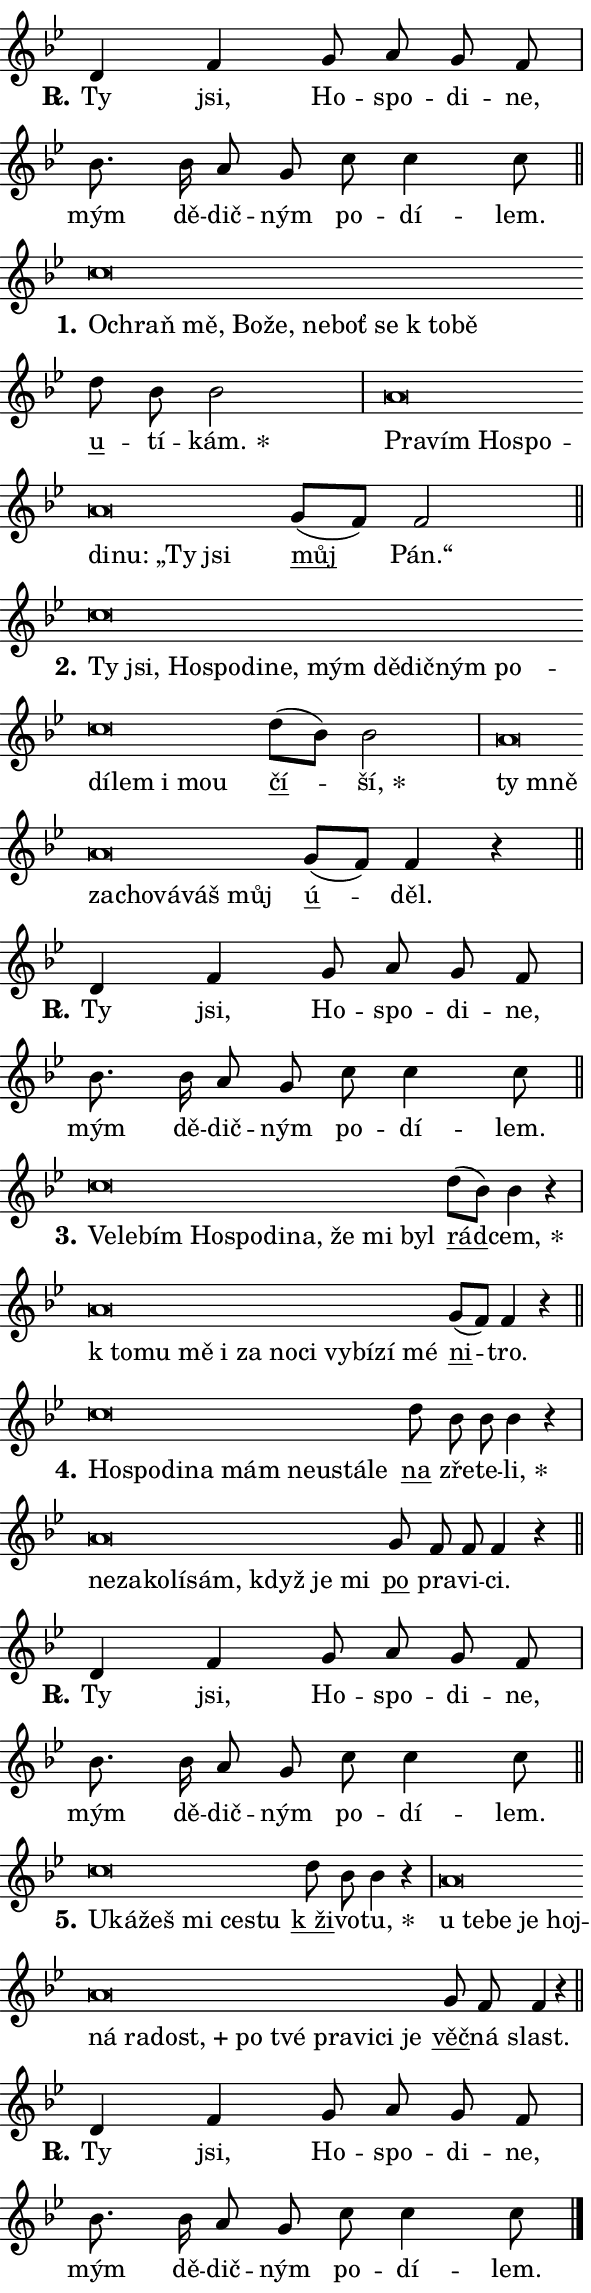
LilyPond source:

\version "2.24.0"
\header { tagline = "" }
\paper {
  indent = 0\cm
  top-margin = 0\cm
  right-margin = 0.13\cm % to fit lyric hyphens
  bottom-margin = 0\cm
  left-margin = 0\cm
  paper-width = 10\cm
  page-breaking = #ly:one-page-breaking
  system-system-spacing.basic-distance = #11
  score-system-spacing.basic-distance = #11
  ragged-last = ##f
}


%% Author: Thomas Morley
%% https://lists.gnu.org/archive/html/lilypond-user/2020-05/msg00002.html
#(define (line-position grob)
"Returns position of @var[grob} in current system:
   @code{'start}, if at first time-step
   @code{'end}, if at last time-step
   @code{'middle} otherwise
"
  (let* ((col (ly:item-get-column grob))
         (ln (ly:grob-object col 'left-neighbor))
         (rn (ly:grob-object col 'right-neighbor))
         (col-to-check-left (if (ly:grob? ln) ln col))
         (col-to-check-right (if (ly:grob? rn) rn col))
         (break-dir-left
           (and
             (ly:grob-property col-to-check-left 'non-musical #f)
             (ly:item-break-dir col-to-check-left)))
         (break-dir-right
           (and
             (ly:grob-property col-to-check-right 'non-musical #f)
             (ly:item-break-dir col-to-check-right))))
        (cond ((eqv? 1 break-dir-left) 'start)
              ((eqv? -1 break-dir-right) 'end)
              (else 'middle))))

#(define (tranparent-at-line-position vctor)
  (lambda (grob)
  "Relying on @code{line-position} select the relevant enry from @var{vctor}.
Used to determine transparency,"
    (case (line-position grob)
      ((end) (not (vector-ref vctor 0)))
      ((middle) (not (vector-ref vctor 1)))
      ((start) (not (vector-ref vctor 2))))))

noteHeadBreakVisibility =
#(define-music-function (break-visibility)(vector?)
"Makes @code{NoteHead}s transparent relying on @var{break-visibility}"
#{
  \override NoteHead.transparent =
    #(tranparent-at-line-position break-visibility)
#})

#(define delete-ledgers-for-transparent-note-heads
  (lambda (grob)
    "Reads whether a @code{NoteHead} is transparent.
If so this @code{NoteHead} is removed from @code{'note-heads} from
@var{grob}, which is supposed to be @code{LedgerLineSpanner}.
As a result ledgers are not printed for this @code{NoteHead}"
    (let* ((nhds-array (ly:grob-object grob 'note-heads))
           (nhds-list
             (if (ly:grob-array? nhds-array)
                 (ly:grob-array->list nhds-array)
                 '()))
           ;; Relies on the transparent-property being done before
           ;; Staff.LedgerLineSpanner.after-line-breaking is executed.
           ;; This is fragile ...
           (to-keep
             (remove
               (lambda (nhd)
                 (ly:grob-property nhd 'transparent #f))
               nhds-list)))
      ;; TODO find a better method to iterate over grob-arrays, similiar
      ;; to filter/remove etc for lists
      ;; For now rebuilt from scratch
      (set! (ly:grob-object grob 'note-heads)  '())
      (for-each
        (lambda (nhd)
          (ly:pointer-group-interface::add-grob grob 'note-heads nhd))
        to-keep))))

squashNotes = {
  \override NoteHead.X-extent = #'(-0.2 . 0.2)
  \override NoteHead.Y-extent = #'(-0.75 . 0)
  \override NoteHead.stencil =
    #(lambda (grob)
       (let ((pos (ly:grob-property grob 'staff-position)))
         (begin
           (if (< pos -7) (display "ERROR: Lower brevis then expected\n") (display ""))
           (if (<= pos -6) ly:text-interface::print ly:note-head::print))))
}
unSquashNotes = {
  \revert NoteHead.X-extent
  \revert NoteHead.Y-extent
  \revert NoteHead.stencil
}

hideNotes = \noteHeadBreakVisibility #begin-of-line-visible
unHideNotes = \noteHeadBreakVisibility #all-visible

% work-around for resetting accidentals
% https://lilypond.org/doc/v2.23/Documentation/notation/displaying-rhythms#unmetered-music
cadenzaMeasure = {
  \cadenzaOff
  \partial 1024 s1024
  \cadenzaOn
}

#(define-markup-command (accent layout props text) (markup?)
  "Underline accented syllable"
  (interpret-markup layout props
    #{\markup \override #'(offset . 4.3) \underline { #text }#}))

responsum = \markup \concat {
  "R" \hspace #-1.05 \path #0.1 #'((moveto 0 0.07) (lineto 0.9 0.8)) \hspace #0.05 "."
}

spaceSize = #0.6828661417322834 % exact space size for TeX Gyre Schola

\layout {
  \context {
    \Staff
    \remove "Time_signature_engraver"
    \override LedgerLineSpanner.after-line-breaking = #delete-ledgers-for-transparent-note-heads
  }
  \context {
    \Lyrics {
      \override LyricSpace.minimum-distance = \spaceSize
      \override LyricText.font-name = #"TeX Gyre Schola"
      \override LyricText.font-size = 1
      \override StanzaNumber.font-name = #"TeX Gyre Schola Bold"
      \override StanzaNumber.font-size = 1
    }
  }
  \context {
    \Score 
    \override NoteHead.text =
      #(lambda (grob) 
        (let ((pos (ly:grob-property grob 'staff-position)))
          #{\markup {
            \combine
              \halign #-0.55 \raise #(if (= pos -6) 0 0.5) \override #'(thickness . 2) \draw-line #'(3.2 . 0)
              \musicglyph "noteheads.sM1"
          }#}))
  }
}

% magnetic-lyrics.ily
%
%   written by
%     Jean Abou Samra <jean@abou-samra.fr>
%     Werner Lemberg <wl@gnu.org>
%
%   adapted by
%     Jiri Hon <jiri.hon@gmail.com>
%
% Version 2022-Apr-15

% https://www.mail-archive.com/lilypond-user@gnu.org/msg149350.html

#(define (Left_hyphen_pointer_engraver context)
   "Collect syllable-hyphen-syllable occurrences in lyrics and store
them in properties.  This engraver only looks to the left.  For
example, if the lyrics input is @code{foo -- bar}, it does the
following.

@itemize @bullet
@item
Set the @code{text} property of the @code{LyricHyphen} grob between
@q{foo} and @q{bar} to @code{foo}.

@item
Set the @code{left-hyphen} property of the @code{LyricText} grob with
text @q{foo} to the @code{LyricHyphen} grob between @q{foo} and
@q{bar}.
@end itemize

Use this auxiliary engraver in combination with the
@code{lyric-@/text::@/apply-@/magnetic-@/offset!} hook."
   (let ((hyphen #f)
         (text #f))
     (make-engraver
      (acknowledgers
       ((lyric-syllable-interface engraver grob source-engraver)
        (set! text grob)))
      (end-acknowledgers
       ((lyric-hyphen-interface engraver grob source-engraver)
        ;(when (not (grob::has-interface grob 'lyric-space-interface))
          (set! hyphen grob)));)
      ((stop-translation-timestep engraver)
       (when (and text hyphen)
         (ly:grob-set-object! text 'left-hyphen hyphen))
       (set! text #f)
       (set! hyphen #f)))))

#(define (lyric-text::apply-magnetic-offset! grob)
   "If the space between two syllables is less than the value in
property @code{LyricText@/.details@/.squash-threshold}, move the right
syllable to the left so that it gets concatenated with the left
syllable.

Use this function as a hook for
@code{LyricText@/.after-@/line-@/breaking} if the
@code{Left_@/hyphen_@/pointer_@/engraver} is active."
   (let ((hyphen (ly:grob-object grob 'left-hyphen #f)))
     (when hyphen
       (let ((left-text (ly:spanner-bound hyphen LEFT)))
         (when (grob::has-interface left-text 'lyric-syllable-interface)
           (let* ((common (ly:grob-common-refpoint grob left-text X))
                  (this-x-ext (ly:grob-extent grob common X))
                  (left-x-ext
                   (begin
                     ;; Trigger magnetism for left-text.
                     (ly:grob-property left-text 'after-line-breaking)
                     (ly:grob-extent left-text common X)))
                  ;; `delta` is the gap width between two syllables.
                  (delta (- (interval-start this-x-ext)
                            (interval-end left-x-ext)))
                  (details (ly:grob-property grob 'details))
                  (threshold (assoc-get 'squash-threshold details 0.2)))
             (when (< delta threshold)
               (let* (;; We have to manipulate the input text so that
                      ;; ligatures crossing syllable boundaries are not
                      ;; disabled.  For languages based on the Latin
                      ;; script this is essentially a beautification.
                      ;; However, for non-Western scripts it can be a
                      ;; necessity.
                      (lt (ly:grob-property left-text 'text))
                      (rt (ly:grob-property grob 'text))
                      (is-space (grob::has-interface hyphen 'lyric-space-interface))
                      (space (if is-space " " ""))
                      (extra-delta (if is-space spaceSize 0))
                      ;; Append new syllable.
                      (ltrt-space (if (and (string? lt) (string? rt))
                                (string-append lt space rt)
                                (make-concat-markup (list lt space rt))))
                      ;; Right-align `ltrt` to the right side.
                      (ltrt-space-markup (grob-interpret-markup
                               grob
                               (make-translate-markup
                                (cons (interval-length this-x-ext) 0)
                                (make-right-align-markup ltrt-space)))))
                 (begin
                   ;; Don't print `left-text`.
                   (ly:grob-set-property! left-text 'stencil #f)
                   ;; Set text and stencil (which holds all collected
                   ;; syllables so far) and shift it to the left.
                   (ly:grob-set-property! grob 'text ltrt-space)
                   (ly:grob-set-property! grob 'stencil ltrt-space-markup)
                   (ly:grob-translate-axis! grob (- (- delta extra-delta)) X))))))))))


#(define (lyric-hyphen::displace-bounds-first grob)
   ;; Make very sure this callback isn't triggered too early.
   (let ((left (ly:spanner-bound grob LEFT))
         (right (ly:spanner-bound grob RIGHT)))
     (ly:grob-property left 'after-line-breaking)
     (ly:grob-property right 'after-line-breaking)
     (ly:lyric-hyphen::print grob)))

squashThreshold = #0.4

\layout {
  \context {
    \Lyrics
    \consists #Left_hyphen_pointer_engraver
    \override LyricText.after-line-breaking =
      #lyric-text::apply-magnetic-offset!
    \override LyricHyphen.stencil = #lyric-hyphen::displace-bounds-first
    \override LyricText.details.squash-threshold = \squashThreshold
    \override LyricHyphen.minimum-distance = 0
    \override LyricHyphen.minimum-length = \squashThreshold
  }
}

squashText = \override LyricText.details.squash-threshold = 9999
unSquashText = \override LyricText.details.squash-threshold = \squashThreshold

leftText = \override LyricText.self-alignment-X = #LEFT
unLeftText = \revert LyricText.self-alignment-X

starOffset = #(lambda (grob) 
                (let ((x_offset (ly:self-alignment-interface::aligned-on-x-parent grob)))
                  (if (= x_offset 0) 0 (+ x_offset 1.2))))

star = #(define-music-function (syllable)(string?)
"Append star separator at the end of a syllable"
#{
  \once \override LyricText.X-offset = #starOffset
  \lyricmode { \markup {
    #syllable
    \override #'((font-name . "TeX Gyre Schola Bold")) \hspace #0.2 \lower #0.65 \larger "*"
  } }
#})

starAccent = #(define-music-function (syllable)(string?)
"Append star separator at the end of a syllable and make accent"
#{
  \once \override LyricText.X-offset = #starOffset
  \lyricmode { \markup {
    \accent #syllable
    \override #'((font-name . "TeX Gyre Schola Bold")) \hspace #0.2 \lower #0.65 \larger "*"
  } }
#})

breath = #(define-music-function (syllable)(string?)
"Append breathing indicator at the end of a syllable"
#{
  \lyricmode { \markup { #syllable "+" } }
#})

optionalBreath = #(define-music-function (syllable)(string?)
"Append optional breathing indicator at the end of a syllable"
#{
  \lyricmode { \markup { #syllable "(+)" } }
#})


\score {
    <<
        \new Voice = "melody" { \cadenzaOn \key bes \major \relative { d'4 f g8 a g f \cadenzaMeasure \bar "|" bes8. bes16 a8 g \bar "" c c4 c8 \cadenzaMeasure \bar "||" \break } }
        \new Lyrics \lyricsto "melody" { \lyricmode { \set stanza = \responsum
Ty jsi, Ho -- spo -- di -- ne, mým dě -- dič -- ným po -- dí -- lem. } }
    >>
    \layout {}
}

\score {
    <<
        \new Voice = "melody" { \cadenzaOn \key bes \major \relative { \squashNotes c''\breve*1/16 \hideNotes \breve*1/16 \bar "" \breve*1/16 \bar "" \breve*1/16 \bar "" \breve*1/16 \bar "" \breve*1/16 \bar "" \breve*1/16 \bar "" \breve*1/16 \bar "" \breve*1/16 \breve*1/16 \bar "" \unHideNotes \unSquashNotes \bar "" d8 bes bes2 \cadenzaMeasure \bar "|" \squashNotes a\breve*1/16 \hideNotes \breve*1/16 \bar "" \breve*1/16 \bar "" \breve*1/16 \bar "" \breve*1/16 \bar "" \breve*1/16 \bar "" \breve*1/16 \breve*1/16 \bar "" \unHideNotes \unSquashNotes \bar "" g8[( f)] f2 \cadenzaMeasure \bar "||" \break } }
        \new Lyrics \lyricsto "melody" { \lyricmode { \set stanza = "1."
\leftText O -- \squashText chraň mě, Bo -- že, ne -- boť se "k to" -- bě \unLeftText \unSquashText \markup \accent u -- tí -- \star kám. \leftText Pra -- \squashText vím Ho -- spo -- di -- nu: „Ty jsi \unLeftText \unSquashText \markup \accent můj Pán.“ } }
    >>
    \layout {}
}

\score {
    <<
        \new Voice = "melody" { \cadenzaOn \key bes \major \relative { \squashNotes c''\breve*1/16 \hideNotes \breve*1/16 \bar "" \breve*1/16 \bar "" \breve*1/16 \bar "" \breve*1/16 \bar "" \breve*1/16 \bar "" \breve*1/16 \bar "" \breve*1/16 \bar "" \breve*1/16 \bar "" \breve*1/16 \bar "" \breve*1/16 \bar "" \breve*1/16 \bar "" \breve*1/16 \bar "" \breve*1/16 \breve*1/16 \bar "" \unHideNotes \unSquashNotes \bar "" d8[( bes)] bes2 \cadenzaMeasure \bar "|" \squashNotes a\breve*1/16 \hideNotes \breve*1/16 \bar "" \breve*1/16 \bar "" \breve*1/16 \bar "" \breve*1/16 \bar "" \breve*1/16 \breve*1/16 \bar "" \unHideNotes \unSquashNotes \bar "" g8[( f)] f4 r \cadenzaMeasure \bar "||" \break } }
        \new Lyrics \lyricsto "melody" { \lyricmode { \set stanza = "2."
\leftText Ty \squashText jsi, Ho -- spo -- di -- ne, mým dě -- dič -- ným po -- dí -- lem i mou \unLeftText \unSquashText \markup \accent čí -- \star ší, \leftText ty \squashText mně za -- cho -- vá -- váš můj \unLeftText \unSquashText \markup \accent ú -- děl. } }
    >>
    \layout {}
}

\score {
    <<
        \new Voice = "melody" { \cadenzaOn \key bes \major \relative { d'4 f g8 a g f \cadenzaMeasure \bar "|" bes8. bes16 a8 g \bar "" c c4 c8 \cadenzaMeasure \bar "||" \break } }
        \new Lyrics \lyricsto "melody" { \lyricmode { \set stanza = \responsum
Ty jsi, Ho -- spo -- di -- ne, mým dě -- dič -- ným po -- dí -- lem. } }
    >>
    \layout {}
}

\score {
    <<
        \new Voice = "melody" { \cadenzaOn \key bes \major \relative { \squashNotes c''\breve*1/16 \hideNotes \breve*1/16 \bar "" \breve*1/16 \bar "" \breve*1/16 \bar "" \breve*1/16 \bar "" \breve*1/16 \bar "" \breve*1/16 \bar "" \breve*1/16 \bar "" \breve*1/16 \breve*1/16 \bar "" \unHideNotes \unSquashNotes \bar "" d8[( bes)] bes4 r \cadenzaMeasure \bar "|" \squashNotes a\breve*1/16 \hideNotes \breve*1/16 \bar "" \breve*1/16 \bar "" \breve*1/16 \bar "" \breve*1/16 \bar "" \breve*1/16 \bar "" \breve*1/16 \bar "" \breve*1/16 \bar "" \breve*1/16 \bar "" \breve*1/16 \breve*1/16 \bar "" \unHideNotes \unSquashNotes \bar "" g8[( f)] f4 r \cadenzaMeasure \bar "||" \break } }
        \new Lyrics \lyricsto "melody" { \lyricmode { \set stanza = "3."
\leftText Ve -- \squashText le -- bím Ho -- spo -- di -- na, že mi byl \unLeftText \unSquashText \markup \accent rád -- \star cem, \leftText "k to" -- \squashText mu mě i za no -- ci vy -- bí -- zí mé \unLeftText \unSquashText \markup \accent ni -- tro. } }
    >>
    \layout {}
}

\score {
    <<
        \new Voice = "melody" { \cadenzaOn \key bes \major \relative { \squashNotes c''\breve*1/16 \hideNotes \breve*1/16 \bar "" \breve*1/16 \bar "" \breve*1/16 \bar "" \breve*1/16 \bar "" \breve*1/16 \bar "" \breve*1/16 \bar "" \breve*1/16 \breve*1/16 \bar "" \unHideNotes \unSquashNotes \bar "" d8 bes bes bes4 r \cadenzaMeasure \bar "|" \squashNotes a\breve*1/16 \hideNotes \breve*1/16 \bar "" \breve*1/16 \bar "" \breve*1/16 \bar "" \breve*1/16 \bar "" \breve*1/16 \bar "" \breve*1/16 \breve*1/16 \bar "" \unHideNotes \unSquashNotes \bar "" g8 f f f4 r \cadenzaMeasure \bar "||" \break } }
        \new Lyrics \lyricsto "melody" { \lyricmode { \set stanza = "4."
\leftText Ho -- \squashText spo -- di -- na mám ne -- u -- stá -- le \unLeftText \unSquashText \markup \accent na zře -- te -- \star li, \leftText ne -- \squashText za -- ko -- lí -- sám, když je mi \unLeftText \unSquashText \markup \accent po pra -- vi -- ci. } }
    >>
    \layout {}
}

\score {
    <<
        \new Voice = "melody" { \cadenzaOn \key bes \major \relative { d'4 f g8 a g f \cadenzaMeasure \bar "|" bes8. bes16 a8 g \bar "" c c4 c8 \cadenzaMeasure \bar "||" \break } }
        \new Lyrics \lyricsto "melody" { \lyricmode { \set stanza = \responsum
Ty jsi, Ho -- spo -- di -- ne, mým dě -- dič -- ným po -- dí -- lem. } }
    >>
    \layout {}
}

\score {
    <<
        \new Voice = "melody" { \cadenzaOn \key bes \major \relative { \squashNotes c''\breve*1/16 \hideNotes \breve*1/16 \bar "" \breve*1/16 \bar "" \breve*1/16 \bar "" \breve*1/16 \breve*1/16 \bar "" \unHideNotes \unSquashNotes \bar "" d8 bes bes4 r \cadenzaMeasure \bar "|" \squashNotes a\breve*1/16 \hideNotes \breve*1/16 \bar "" \breve*1/16 \bar "" \breve*1/16 \bar "" \breve*1/16 \bar "" \breve*1/16 \bar "" \breve*1/16 \bar "" \breve*1/16 \bar "" \breve*1/16 \bar "" \breve*1/16 \bar "" \breve*1/16 \bar "" \breve*1/16 \bar "" \breve*1/16 \breve*1/16 \bar "" \unHideNotes \unSquashNotes \bar "" g8 f f4 r \cadenzaMeasure \bar "||" \break } }
        \new Lyrics \lyricsto "melody" { \lyricmode { \set stanza = "5."
\leftText U -- \squashText ká -- žeš mi ce -- stu \unLeftText \unSquashText \markup \accent "k ži" -- vo -- \star tu, \leftText u \squashText te -- be je hoj -- ná ra -- \breath "dost," po tvé pra -- vi -- ci je \unLeftText \unSquashText \markup \accent věč -- ná slast. } }
    >>
    \layout {}
}

\score {
    <<
        \new Voice = "melody" { \cadenzaOn \key bes \major \relative { d'4 f g8 a g f \cadenzaMeasure \bar "|" bes8. bes16 a8 g \bar "" c c4 c8 \cadenzaMeasure \bar "||" \break } \bar "|." }
        \new Lyrics \lyricsto "melody" { \lyricmode { \set stanza = \responsum
Ty jsi, Ho -- spo -- di -- ne, mým dě -- dič -- ným po -- dí -- lem. } }
    >>
    \layout {}
}
